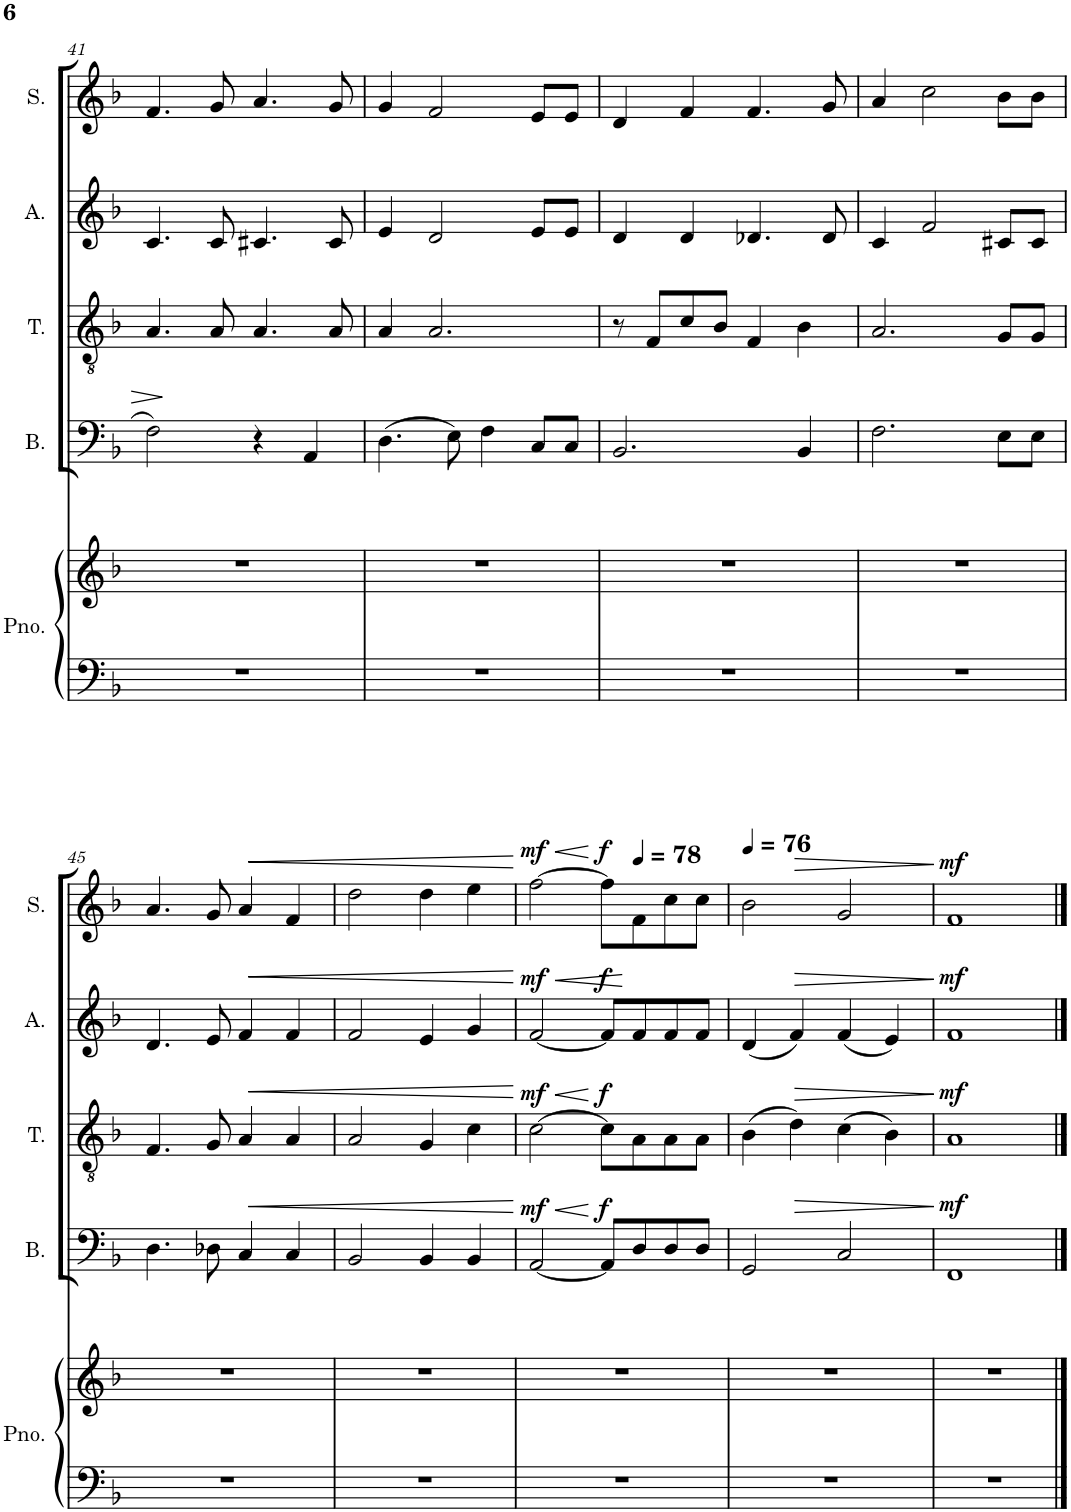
**kern	**kern	**kern	**dynam	**kern	**dynam	**kern	**dynam	**kern	**dynam
*part5	*part5	*part4	*part4	*part3	*part3	*part2	*part2	*part1	*part1
*staff6	*staff5	*staff4	*staff4	*staff3	*staff3	*staff2	*staff2	*staff1	*staff1
*I"Piano	*	*I"Bass	*	*I"Tenor	*	*I"Alto	*	*I"Soprano	*
*I'Pno.	*	*I'B.	*	*I'T.	*	*I'A.	*	*I'S.	*
!!LO:PB:g=z
*clefF4	*clefG2	*clefF4	*	*clefGv2	*	*clefG2	*	*clefG2	*
*k[b-]	*k[b-]	*k[b-]	*	*k[b-]	*	*k[b-]	*	*k[b-]	*
*M4/4	*M4/4	*M4/4	*	*M4/4	*	*M4/4	*	*M4/4	*
*met(c)	*met(c)	*met(c)	*	*met(c)	*	*met(c)	*	*met(c)	*
=41	=41	=41	=41	=41	=41	=41	=41	=41	=41
1r	1r	2F\	.	4.A/	.	4.c/	.	4.f/	.
.	.	.	.	8A/	.	8c/	.	8g/	.
.	.	4r	.	4.A/	.	4.c#X/	.	4.a/	.
.	.	4AA/	.	.	.	.	.	.	.
.	.	.	.	8A/	.	8c#/	.	8g/	.
=42	=42	=42	=42	=42	=42	=42	=42	=42	=42
1r	1r	(4.D\	.	4A/	.	4e/	.	4g/	.
.	.	.	.	2.A/	.	2d/	.	2f/	.
.	.	8E\)	.	.	.	.	.	.	.
.	.	4F\	.	.	.	.	.	.	.
.	.	8C/L	.	.	.	8e/L	.	8e/L	.
.	.	8C/J	.	.	.	8e/J	.	8e/J	.
=43	=43	=43	=43	=43	=43	=43	=43	=43	=43
1r	1r	2.BB-/	.	8r	.	4d/	.	4d/	.
.	.	.	.	8F/L	.	.	.	.	.
.	.	.	.	8c/	.	4d/	.	4f/	.
.	.	.	.	8B-/J	.	.	.	.	.
.	.	.	.	4F/	.	4.d-X/	.	4.f/	.
.	.	4BB-/	.	4B-\	.	.	.	.	.
.	.	.	.	.	.	8d-/	.	8g/	.
=44	=44	=44	=44	=44	=44	=44	=44	=44	=44
1r	1r	2.F\	.	2.A/	.	4c/	.	4a/	.
.	.	.	.	.	.	2f/	.	2cc\	.
.	.	8E\L	.	8G/L	.	8c#X/L	.	8b-\L	.
.	.	8E\J	.	8G/J	.	8c#/J	.	8b-\J	.
!!LO:LB:g=z
=45	=45	=45	=45	=45	=45	=45	=45	=45	=45
1r	1r	4.D\	.	4.F/	.	4.d/	.	4.a/	.
.	.	8D-X\	.	8G/	.	8e/	.	8g/	.
.	.	4C/	.	4A/	.	4f/	.	4a/	.
!	!	!	!LO:HP:b	!	!LO:HP:b	!	!LO:HP:b	!	!LO:HP:b
.	.	4C/	<	4A/	<	4f/	<	4f/	<
=46	=46	=46	=46	=46	=46	=46	=46	=46	=46
1r	1r	2BB-/	.	2A/	.	2f/	.	2dd\	.
.	.	4BB-/	.	4G/	.	4e/	.	4dd\	.
.	.	4BB-/	.	4c\	.	4g/	.	4ee\	.
=47	=47	=47	=47	=47	=47	=47	=47	=47	=47
!	!	!	!LO:HP:b	!	!LO:HP:b	!	!LO:HP:b	!	!LO:HP:b
!	!	!	!LO:DY:n=1:a	!	!LO:DY:n=1:a	!	!LO:DY:n=1:a	!	!LO:DY:n=1:a
1r	1r	[2AA/	< mf	[2c\	< mf	[2f/	< mf	[2ff\	< mf
!	!	!	!LO:DY:n=2:a	!	!LO:DY:n=2:a	!	!LO:DY:n=2:a	!	!LO:DY:n=2:a
.	.	8AA/L]	[ f	8c\L]	[ f	8f/L]	f	8ff\L]	[ f
*	*	*	*	*	*	*	*	*MM78	*
.	.	8D/	.	8A\	.	8f/	[	8f\	.
.	.	8D/	.	8A\	.	8f/	.	8cc\	.
.	.	8D/J	.	8A\J	.	8f/J	.	8cc\J	.
=48	=48	=48	=48	=48	=48	=48	=48	=48	=48
*	*	*	*	*	*	*	*	*MM76	*
1r	1r	2GG/	.	(4B-\	.	(4d/	.	2b-\	.
.	.	.	.	4d\)	.	4f/)	.	.	.
.	.	2C/	.	(4c\	.	(4f/	.	2g/	.
.	.	.	.	4B-\)	.	4e/)	.	.	.
.	.	.	[	.	[	.	[	.	[
=49	=49	=49	=49	=49	=49	=49	=49	=49	=49
!	!	!	!LO:DY:a	!	!LO:DY:a	!	!LO:DY:a	!	!LO:DY:a
1r	1r	1FF	mf	1A	mf	1f	mf	1f	mf
==	==	==	==	==	==	==	==	==	==
*-	*-	*-	*-	*-	*-	*-	*-	*-	*-
